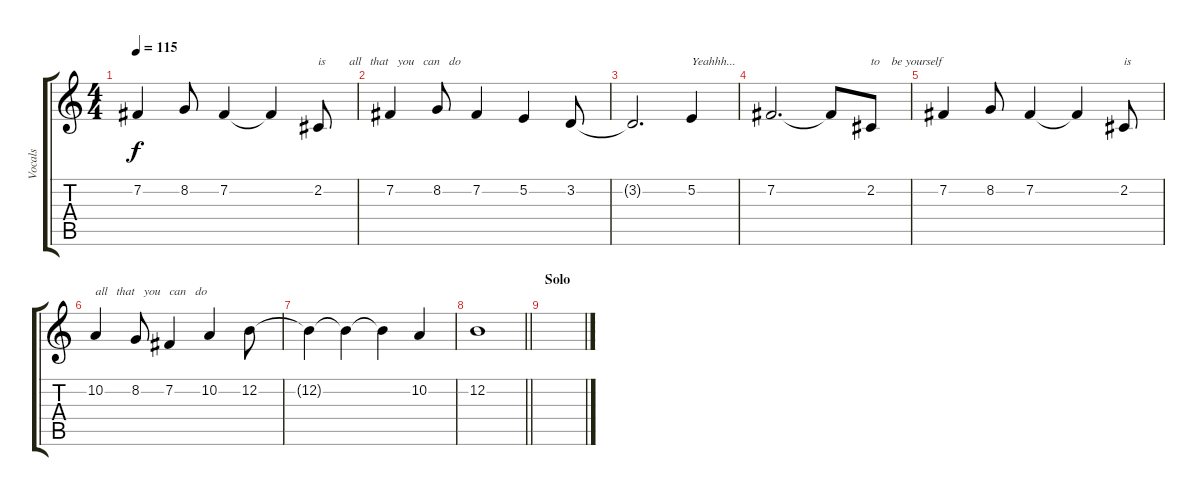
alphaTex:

\track ("Vocals" "Vocals") {instrument cello}
\staff {score tabs}
\tuning (E4 B3 G3 D3 A2 E2) {hide}
\ts (4 4)
\tempo 115
\clef g2
\ks c
7.2.4{dy f volume 16} 8.2.8 7.2.4 7.2{t}.4 2.2.8{txt "is        all   that   you   can   do"} |
7.2.4 8.2.8 7.2.4 5.2.4 3.2.8 |
3.2{t}.2{d} 5.2.4{txt "Yeahhh..."} |
7.2.2{d} 7.2{t}.8 2.2.8{txt "to    be yourself"} |
7.2.4 8.2.8 7.2.4 7.2{t}.4 2.2.8{txt "is"} |
10.2.4{txt "all   that   you   can   do"} 8.2.8 7.2.4 10.2.4 12.2.8 |
12.2{t}.4 12.2{t}.4 12.2{t}.4 10.2.4 |
\barLineRight lightlight
12.2.1 |
\section ("" "Solo")
